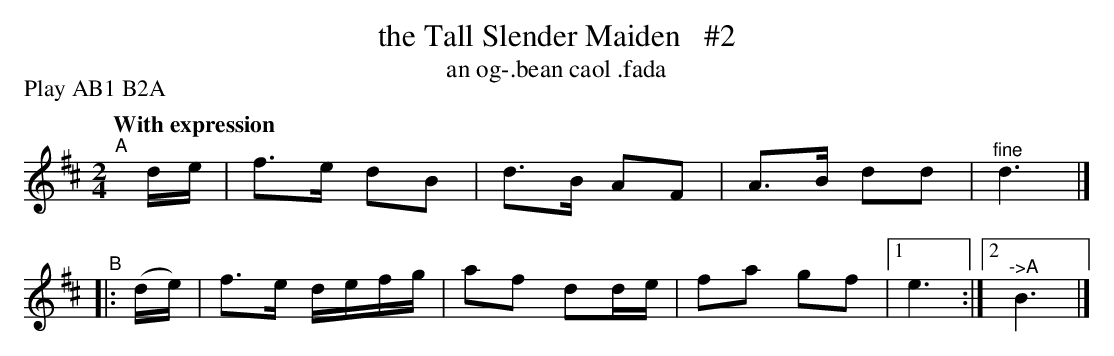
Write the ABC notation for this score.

X:1
T: the Tall Slender Maiden   #2
T: an og-\.bean caol \.fada
P: Play AB1 B2A
Q: "With expression"
M: 2/4
L: 1/8
K: D
"^A"[|] d/e/  | f>e dB | d>B AF | A>B dd | "^fine"d3 |]
"^B"|: (d/e/) | f>e d/e/f/g/ | af dd/e/ | fa gf |1 e3 :|2 "^->A"B3 |]
